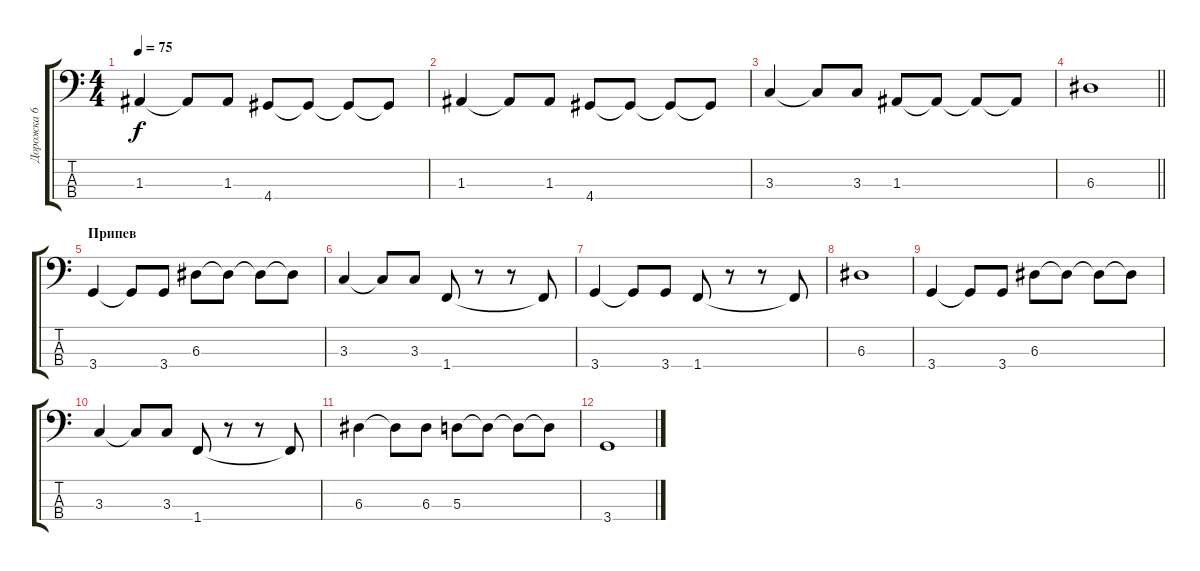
\track ("Дорожка 6" "Дорожка 6") {instrument electricbassfinger}
\staff {score tabs}
\tuning (G2 D2 A1 E1) {hide}
\ts (4 4)
\tempo 75
\clef f4
\ks c
1.3.4{dy f} 1.3{t}.8 1.3.8 4.4.8 4.4{t}.8 4.4{t}.8 4.4{t}.8 |
1.3.4 1.3{t}.8 1.3.8 4.4.8 4.4{t}.8 4.4{t}.8 4.4{t}.8 |
3.3.4 3.3{t}.8 3.3.8 1.3.8 1.3{t}.8 1.3{t}.8 1.3{t}.8 |
\barLineRight lightlight
6.3.1 |
\section ("" "Припев")
3.4.4 3.4{t}.8 3.4.8 6.3.8 6.3{t}.8 6.3{t}.8 6.3{t}.8 |
3.3.4 3.3{t}.8 3.3.8 1.4.8 r.8 r.8 1.4{t}.8 |
3.4.4 3.4{t}.8 3.4.8 1.4.8 r.8 r.8 1.4{t}.8 |
6.3.1 |
3.4.4 3.4{t}.8 3.4.8 6.3.8 6.3{t}.8 6.3{t}.8 6.3{t}.8 |
3.3.4 3.3{t}.8 3.3.8 1.4.8 r.8 r.8 1.4{t}.8 |
6.3.4 6.3{t}.8 6.3.8 5.3.8 5.3{t}.8 5.3{t}.8 5.3{t}.8 |
3.4.1
